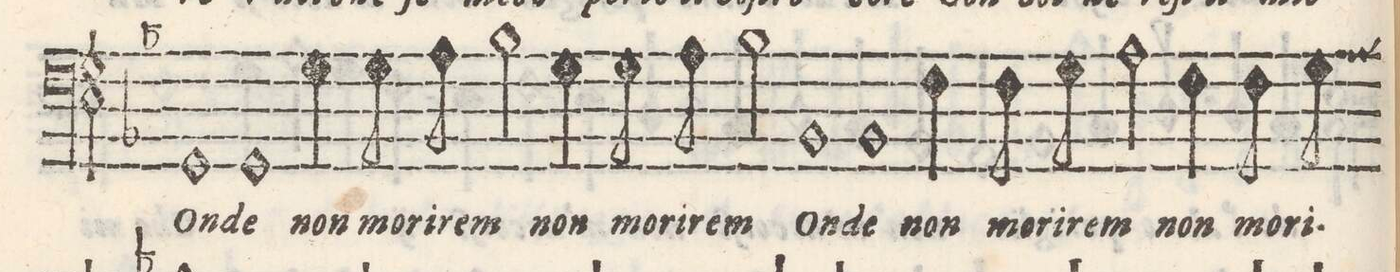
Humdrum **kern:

**kern	**text
*I"Basso	*
*clefF4	*
*k[b-]	*
*met(C)	*
*M2/1	*
1GG	On-
=10-	=10-
1GG	-de
4G\	non
8G\	mo-
8A\	-ri-
2B-\	-rem
=11-	=11-
4G\	non
8G\	mo-
8A\	-ri-
2B-\	-rem
1BB-	On-
=12-	=12-
1BB-	-de
4F\	non
8F\	mo-
8G\	-ri-
2A\	-rem
=13-	=13-
4F\	non
8F\	mo-
8G\	-ri-
*-	*-
